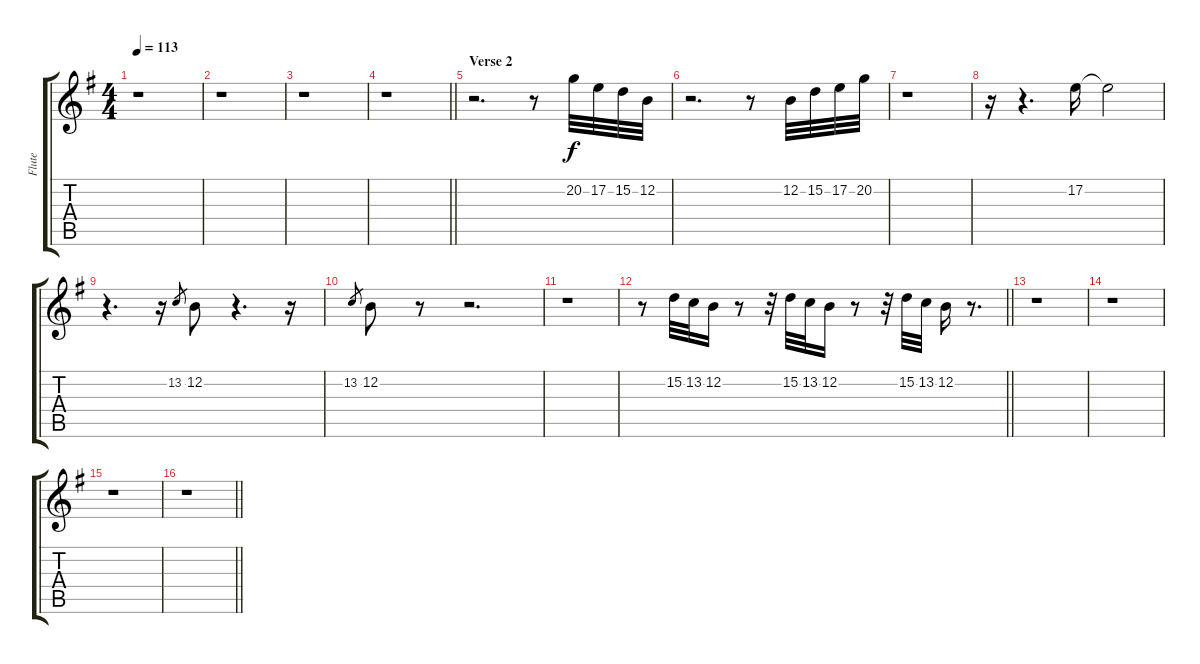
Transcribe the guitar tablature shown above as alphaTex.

\track ("Flute" "Flute") {instrument flute}
\staff {score tabs}
\tuning (E4 B3 G3 D3 A2 E2) {hide}
\ts (4 4)
\tempo 113
\clef g2
\ks g
r.1{dy mf} |
r.1 |
r.1 |
\barLineRight lightlight
r.1 |
\section ("" "Verse 2")
r.2{d} r.8 20.2.32{dy f} 17.2.32 15.2.32 12.2.32 |
r.2{d} r.8 12.2.32 15.2.32 17.2.32 20.2.32 |
r.1 |
r.16 r.4{d} 17.2.16 17.2{t}.2 |
r.4{d} r.16 13.2.8{gr} 12.2.8 r.4{d} r.16 |
13.2.8{gr} 12.2.8 r.8 r.2{d} |
r.1 |
\barLineRight lightlight
r.8 15.2.32 13.2.32 12.2.16 r.8 r.32 15.2.32 13.2.32 12.2.16 r.8 r.32 15.2.32 13.2.32 12.2.16 r.8{d} |
r.1 |
r.1 |
r.1 |
\barLineRight lightlight
r.1
